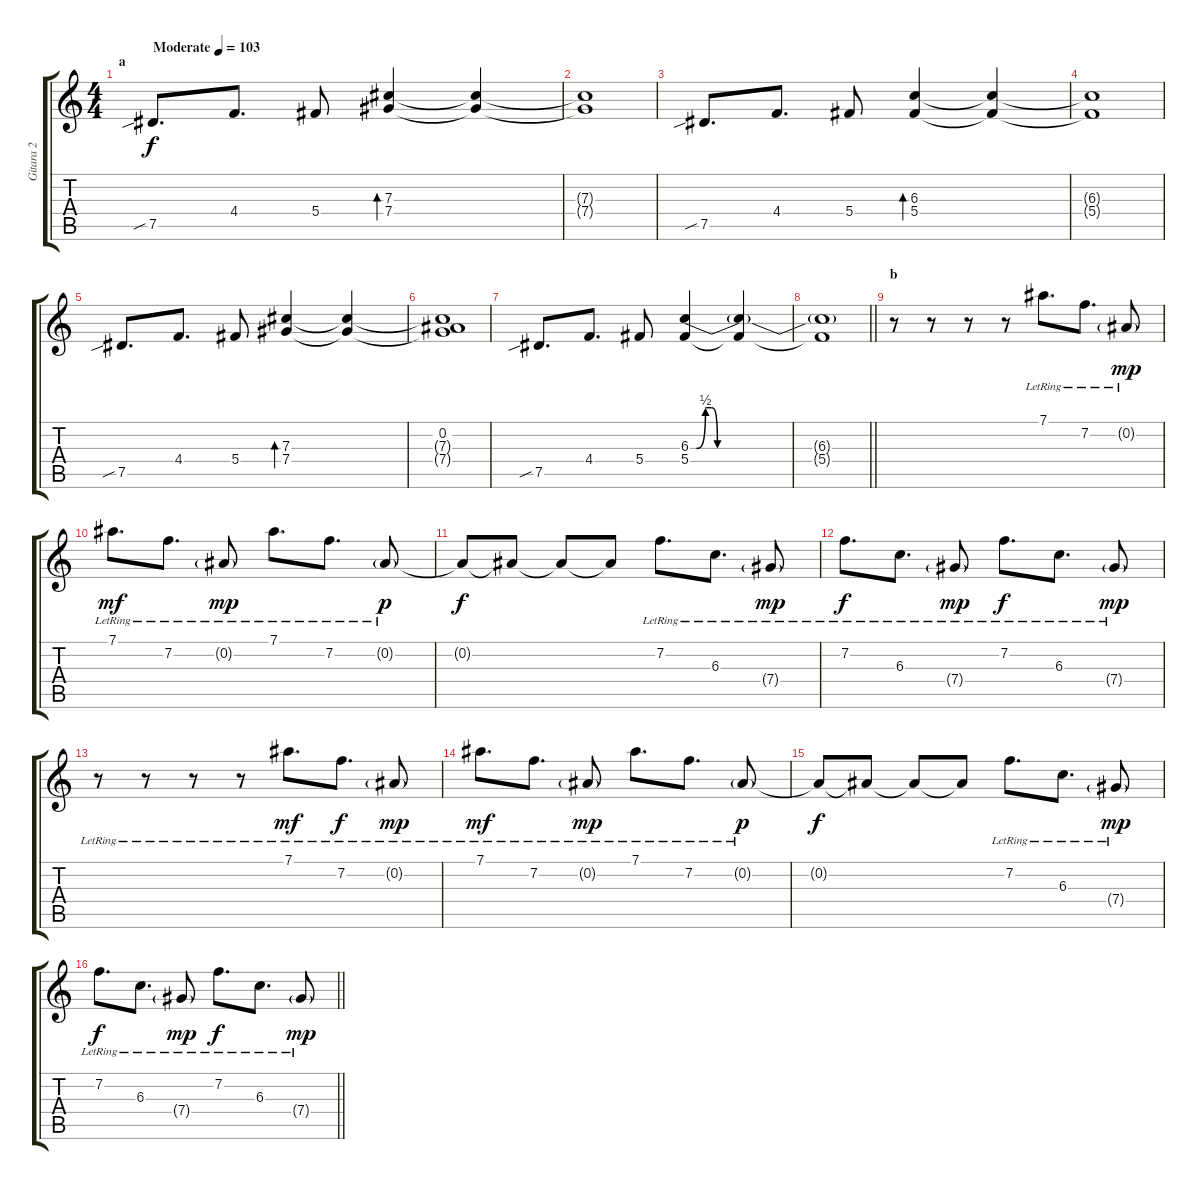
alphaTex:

\track ("Gitara 2" "Gitara 2") {instrument electricguitarclean}
\staff {score tabs}
\tuning (Eb4 Bb3 Gb3 Db3 Ab2 Eb2) {hide}
\ts (4 4)
\section ("" "a")
\tempo (103 "Moderate")
\clef g2
\ks c
7.5{sib}.8{d dy f instrument electricguitarclean} 4.4.8{d} 5.4.8 (7.3 7.4).4{bd 240} (7.3{t} 7.4{t}).4 |
(7.3{t} 7.4{t}).1 |
7.5{sib}.8{d} 4.4.8{d} 5.4.8 (6.3 5.4).4{bd 240} (6.3{t} 5.4{t}).4 |
(6.3{t} 5.4{t}).1 |
7.5{sib}.8{d} 4.4.8{d} 5.4.8 (7.3 7.4).4{bd 240} (7.3{t} 7.4{t}).4 |
(0.2 7.3{t} 7.4{t}).1 |
7.5{sib}.8{d} 4.4.8{d} 5.4.8 (6.3{be (custom 0 0 2 0 5 2 7 2 9 0 60 0)} 5.4).4 (6.3{t} 5.4{t}).4 |
\barLineRight lightlight
(6.3{t} 5.4{t}).1 |
\section ("" "b")
r.8 r.8 r.8 r.8 7.1{lr}.8{d} 7.2{lr}.8{d} 0.2{g lr}.8{dy mp} |
7.1{lr}.8{d dy mf} 7.2{lr}.8{d} 0.2{g lr}.8{dy mp} 7.1{lr}.8{d} 7.2{lr}.8{d} 0.2{g lr}.8{dy p} |
0.2{t}.8{dy f} 0.2{t}.8 0.2{t}.8 0.2{t}.8 7.2{lr}.8{d} 6.3{lr}.8{d} 7.4{g lr}.8{dy mp} |
7.2{lr}.8{d dy f} 6.3{lr}.8{d} 7.4{g lr}.8{dy mp} 7.2{lr}.8{d dy f} 6.3{lr}.8{d} 7.4{g lr}.8{dy mp} |
r.8 r.8 r.8 r.8 7.1{lr}.8{d dy mf} 7.2{lr}.8{d dy f} 0.2{g lr}.8{dy mp} |
7.1{lr}.8{d dy mf} 7.2{lr}.8{d} 0.2{g lr}.8{dy mp} 7.1{lr}.8{d} 7.2{lr}.8{d} 0.2{g lr}.8{dy p} |
0.2{t}.8{dy f} 0.2{t}.8 0.2{t}.8 0.2{t}.8 7.2{lr}.8{d} 6.3{lr}.8{d} 7.4{g lr}.8{dy mp} |
\barLineRight lightlight
7.2{lr}.8{d dy f} 6.3{lr}.8{d} 7.4{g lr}.8{dy mp} 7.2{lr}.8{d dy f} 6.3{lr}.8{d} 7.4{g lr}.8{dy mp}
